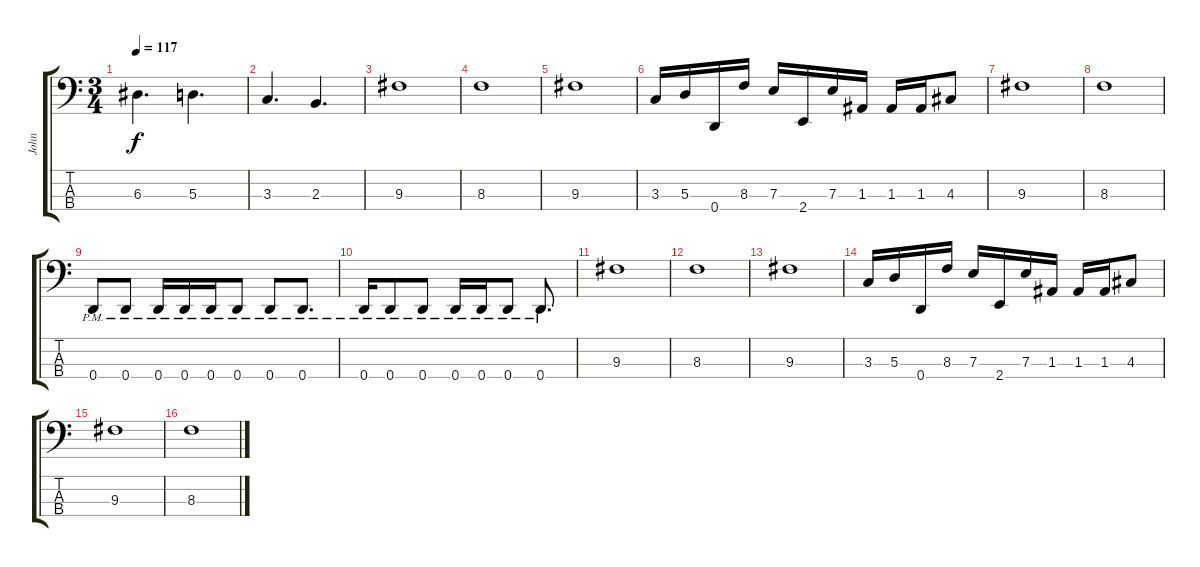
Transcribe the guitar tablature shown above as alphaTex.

\track ("John" "John") {instrument electricbassfinger}
\staff {score tabs}
\tuning (G2 D2 A1 D1) {hide}
\ts (3 4)
\tempo 117
\clef f4
\ks c
6.3.4{d dy f} 5.3.4{d} |
3.3.4{d} 2.3.4{d} |
9.3.1 |
8.3.1 |
9.3.1 |
3.3.16 5.3.16 0.4.16 8.3.16 7.3.16 2.4.16 7.3.16 1.3.16 1.3.16 1.3.16 4.3.8 |
9.3.1 |
8.3.1 |
0.4{pm}.8 0.4{pm}.8 0.4{pm}.16 0.4{pm}.16 0.4{pm}.16 0.4{pm}.8 0.4{pm}.8 0.4{pm}.8{d} |
0.4{pm}.16 0.4{pm}.8 0.4{pm}.8 0.4{pm}.16 0.4{pm}.16 0.4{pm}.8 0.4{pm}.8{d} |
9.3.1 |
8.3.1 |
9.3.1 |
3.3.16 5.3.16 0.4.16 8.3.16 7.3.16 2.4.16 7.3.16 1.3.16 1.3.16 1.3.16 4.3.8 |
9.3.1 |
8.3.1
